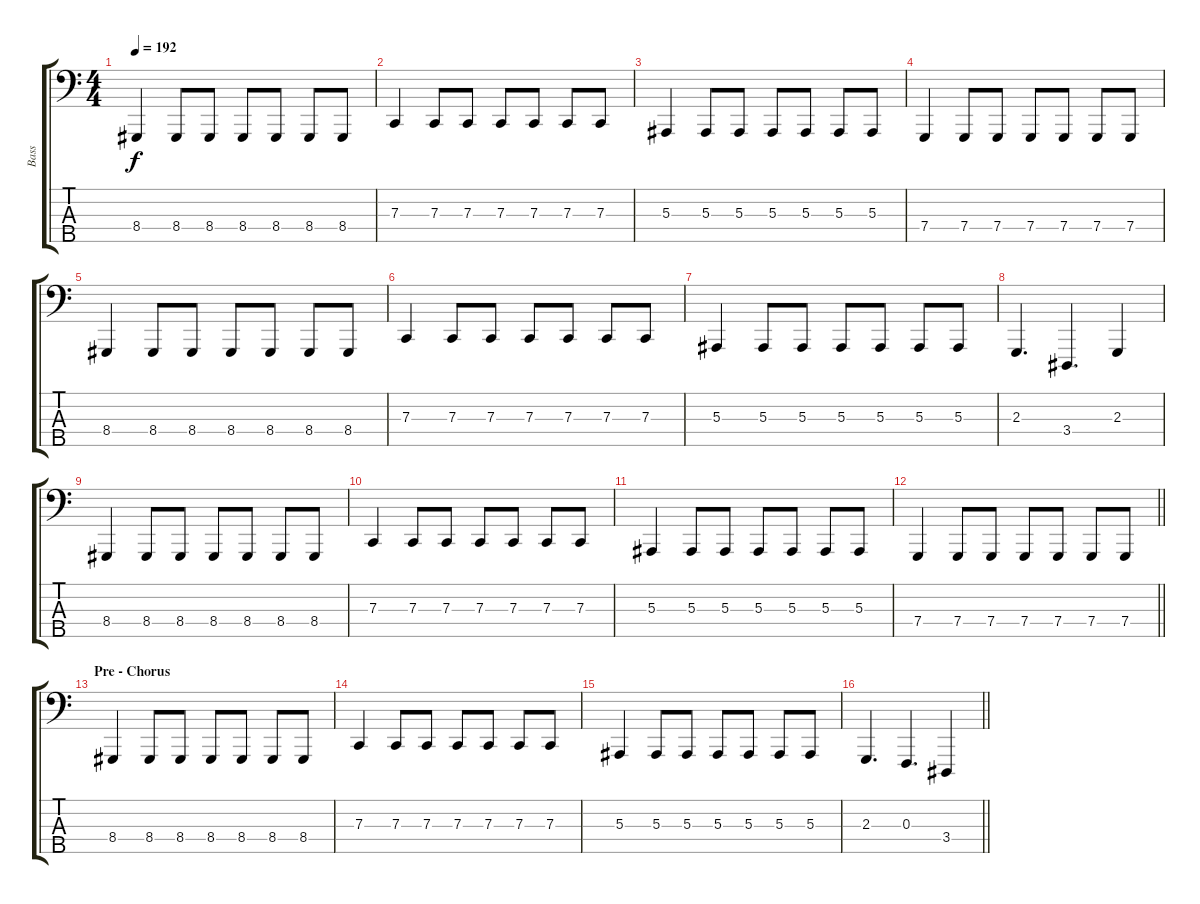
\track ("Bass" "Bass") {instrument lead8bassandlead}
\staff {score tabs}
\tuning (Eb2 Bb1 F1 C1 G0) {hide}
\ts (4 4)
\tempo 192
\clef f4
\ks c
8.4.4{dy f} 8.4.8 8.4.8 8.4.8 8.4.8 8.4.8 8.4.8 |
7.3.4 7.3.8 7.3.8 7.3.8 7.3.8 7.3.8 7.3.8 |
5.3.4 5.3.8 5.3.8 5.3.8 5.3.8 5.3.8 5.3.8 |
7.4.4 7.4.8 7.4.8 7.4.8 7.4.8 7.4.8 7.4.8 |
8.4.4 8.4.8 8.4.8 8.4.8 8.4.8 8.4.8 8.4.8 |
7.3.4 7.3.8 7.3.8 7.3.8 7.3.8 7.3.8 7.3.8 |
5.3.4 5.3.8 5.3.8 5.3.8 5.3.8 5.3.8 5.3.8 |
2.3.4{d} 3.4.4{d} 2.3.4 |
8.4.4 8.4.8 8.4.8 8.4.8 8.4.8 8.4.8 8.4.8 |
7.3.4 7.3.8 7.3.8 7.3.8 7.3.8 7.3.8 7.3.8 |
5.3.4 5.3.8 5.3.8 5.3.8 5.3.8 5.3.8 5.3.8 |
\barLineRight lightlight
7.4.4 7.4.8 7.4.8 7.4.8 7.4.8 7.4.8 7.4.8 |
\section ("" "Pre - Chorus")
8.4.4 8.4.8 8.4.8 8.4.8 8.4.8 8.4.8 8.4.8 |
7.3.4 7.3.8 7.3.8 7.3.8 7.3.8 7.3.8 7.3.8 |
5.3.4 5.3.8 5.3.8 5.3.8 5.3.8 5.3.8 5.3.8 |
\barLineRight lightlight
2.3.4{d} 0.3.4{d} 3.4.4
